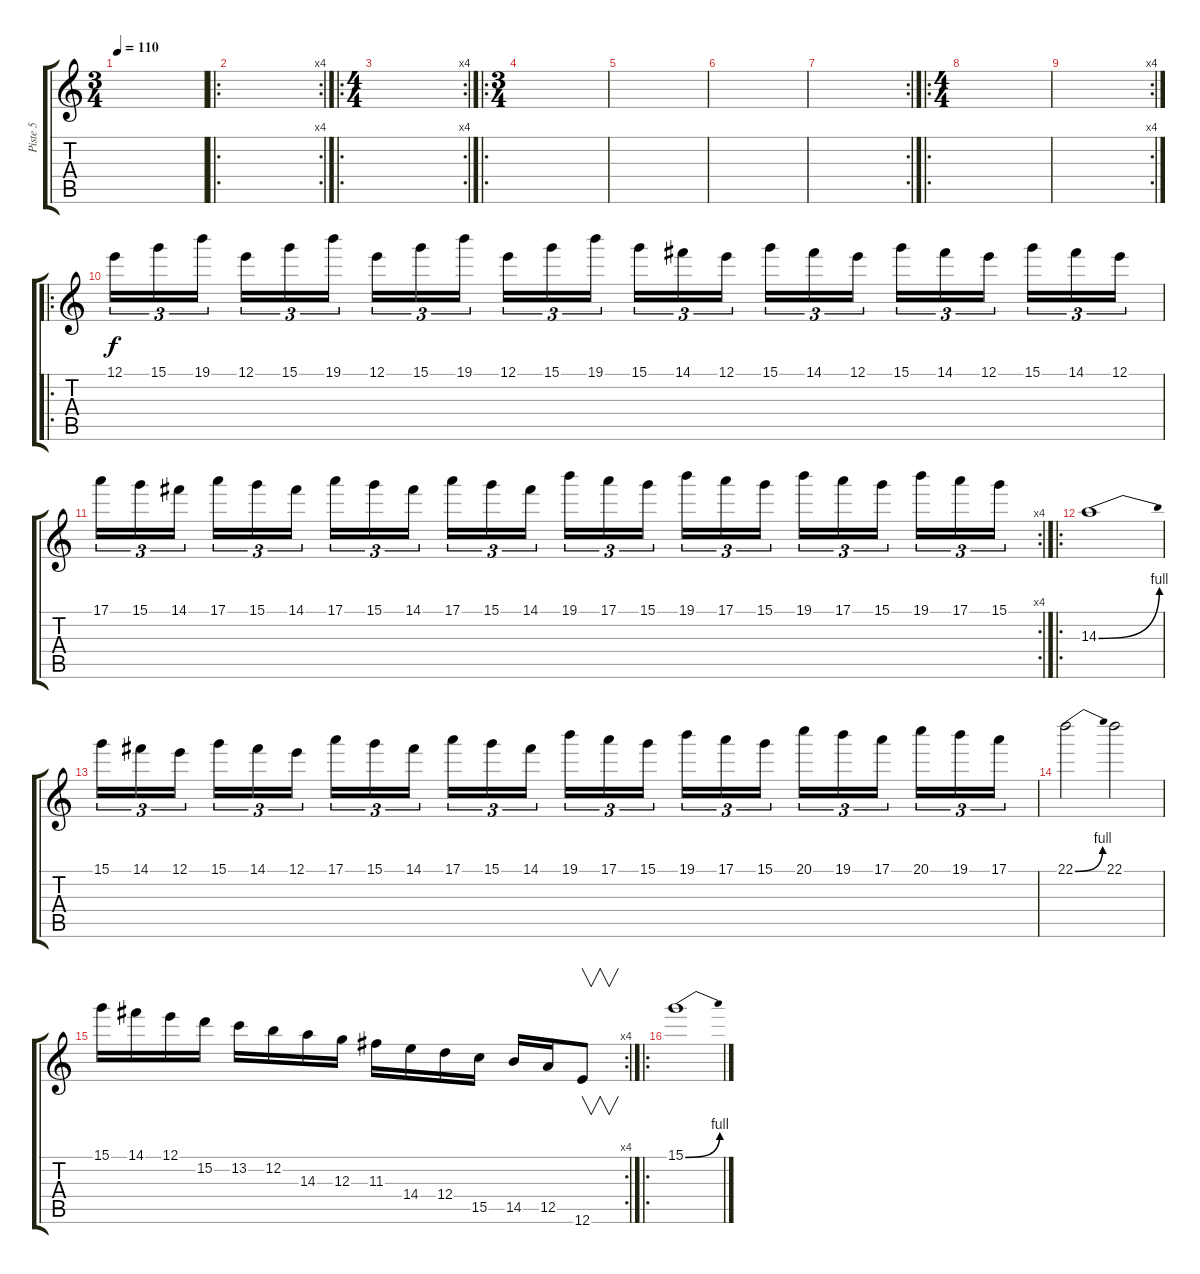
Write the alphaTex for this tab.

\track ("Piste 5" "Piste 5") {instrument distortionguitar}
\staff {score tabs}
\tuning (E4 B3 G3 D3 A2 E2) {hide}
\ts (3 4)
\tempo 110
\clef g2
\ks c
|
\ro
\rc 4
|
\ro
\rc 4
\ts (4 4)
|
\ro
\ts (3 4)
|
|
|
\rc 2
|
\ro
\ts (4 4)
|
\rc 4
|
\ro
12.1.16{tu (3 2) instrument distortionguitar} 15.1.16{tu (3 2)} 19.1.16{tu (3 2)} 12.1.16{tu (3 2)} 15.1.16{tu (3 2)} 19.1.16{tu (3 2)} 12.1.16{tu (3 2)} 15.1.16{tu (3 2)} 19.1.16{tu (3 2)} 12.1.16{tu (3 2)} 15.1.16{tu (3 2)} 19.1.16{tu (3 2)} 15.1.16{tu (3 2)} 14.1.16{tu (3 2)} 12.1.16{tu (3 2)} 15.1.16{tu (3 2)} 14.1.16{tu (3 2)} 12.1.16{tu (3 2)} 15.1.16{tu (3 2)} 14.1.16{tu (3 2)} 12.1.16{tu (3 2)} 15.1.16{tu (3 2)} 14.1.16{tu (3 2)} 12.1.16{tu (3 2)} |
\rc 4
17.1.16{tu (3 2)} 15.1.16{tu (3 2)} 14.1.16{tu (3 2)} 17.1.16{tu (3 2)} 15.1.16{tu (3 2)} 14.1.16{tu (3 2)} 17.1.16{tu (3 2)} 15.1.16{tu (3 2)} 14.1.16{tu (3 2)} 17.1.16{tu (3 2)} 15.1.16{tu (3 2)} 14.1.16{tu (3 2)} 19.1.16{tu (3 2)} 17.1.16{tu (3 2)} 15.1.16{tu (3 2)} 19.1.16{tu (3 2)} 17.1.16{tu (3 2)} 15.1.16{tu (3 2)} 19.1.16{tu (3 2)} 17.1.16{tu (3 2)} 15.1.16{tu (3 2)} 19.1.16{tu (3 2)} 17.1.16{tu (3 2)} 15.1.16{tu (3 2)} |
\ro
14.3{be (bend 0 0 60 4)}.1 |
15.1.16{tu (3 2)} 14.1.16{tu (3 2)} 12.1.16{tu (3 2)} 15.1.16{tu (3 2)} 14.1.16{tu (3 2)} 12.1.16{tu (3 2)} 17.1.16{tu (3 2)} 15.1.16{tu (3 2)} 14.1.16{tu (3 2)} 17.1.16{tu (3 2)} 15.1.16{tu (3 2)} 14.1.16{tu (3 2)} 19.1.16{tu (3 2)} 17.1.16{tu (3 2)} 15.1.16{tu (3 2)} 19.1.16{tu (3 2)} 17.1.16{tu (3 2)} 15.1.16{tu (3 2)} 20.1.16{tu (3 2)} 19.1.16{tu (3 2)} 17.1.16{tu (3 2)} 20.1.16{tu (3 2)} 19.1.16{tu (3 2)} 17.1.16{tu (3 2)} |
22.1{be (bend 0 0 60 4)}.2 22.1.2 |
\rc 4
15.1.16 14.1.16 12.1.16 15.2.16 13.2.16 12.2.16 14.3.16 12.3.16 11.3.16 14.4.16 12.4.16 15.5.16 14.5.16 12.5.16 12.6.8{v} |
\ro
15.1{be (bend 0 0 60 4)}.1
